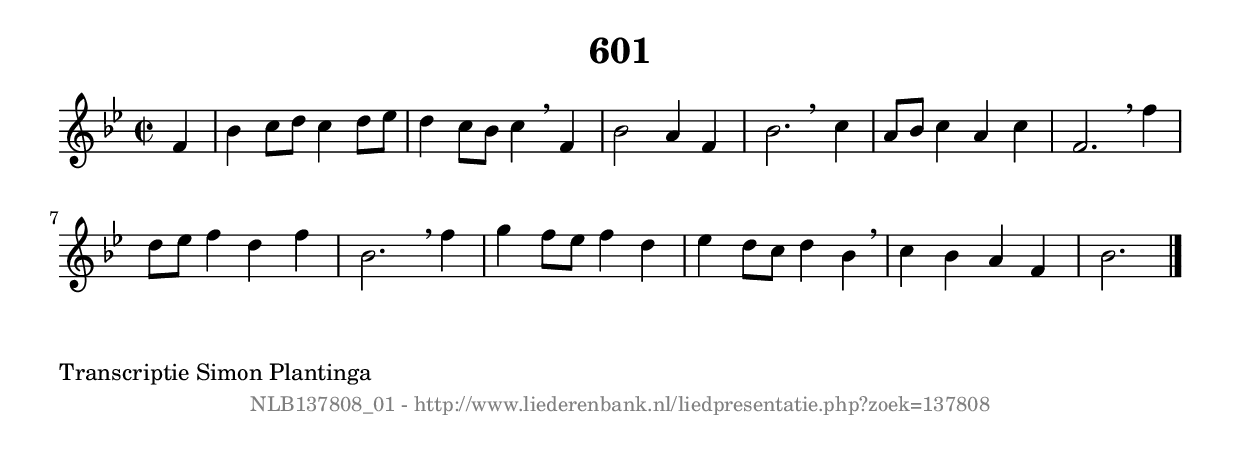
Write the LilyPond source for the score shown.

%
% produced by wce2krn 1.64 (7 June 2014)
%
\version"2.16"
#(append! paper-alist '(("long" . (cons (* 210 mm) (* 2000 mm)))))
#(set-default-paper-size "long")
sb = {\breathe}
mBreak = {\breathe }
bBreak = {\breathe }
x = {\once\override NoteHead #'style = #'cross }
gl=\glissando
itime={\override Staff.TimeSignature #'stencil = ##f }
ficta = {\once\set suggestAccidentals = ##t}
fine = {\once\override Score.RehearsalMark #'self-alignment-X = #1 \mark \markup {\italic{Fine}}}
dc = {\once\override Score.RehearsalMark #'self-alignment-X = #1 \mark \markup {\italic{D.C.}}}
dcf = {\once\override Score.RehearsalMark #'self-alignment-X = #1 \mark \markup {\italic{D.C. al Fine}}}
dcc = {\once\override Score.RehearsalMark #'self-alignment-X = #1 \mark \markup {\italic{D.C. al Coda}}}
ds = {\once\override Score.RehearsalMark #'self-alignment-X = #1 \mark \markup {\italic{D.S.}}}
dsf = {\once\override Score.RehearsalMark #'self-alignment-X = #1 \mark \markup {\italic{D.S. al Fine}}}
dsc = {\once\override Score.RehearsalMark #'self-alignment-X = #1 \mark \markup {\italic{D.S. al Coda}}}
pv = {\set Score.repeatCommands = #'((volta "1"))}
sv = {\set Score.repeatCommands = #'((volta "2"))}
tv = {\set Score.repeatCommands = #'((volta "3"))}
qv = {\set Score.repeatCommands = #'((volta "4"))}
xv = {\set Score.repeatCommands = #'((volta #f))}
\header{ tagline = ""
title = "601"
}
\score {{
\key bes \major
\relative g'
{
\set melismaBusyProperties = #'()
\partial 32*8
\time 2/2
\tempo 4=120
\override Score.MetronomeMark #'transparent = ##t
\override Score.RehearsalMark #'break-visibility = #(vector #t #t #f)
f4 | bes4 c8 d8 c4 d8 ees8 | d4 c8 bes8 c4 \sb f,4 | bes2 a4 f4 | bes2. \bar ":|:" \bBreak
c4 a8 bes8 c4 a4 c4 | f,2. \sb f'4 | d8 ees8 f4 d4 f4 | bes,2. \mBreak
f'4 | g4 f8 ees8 f4 d4 | ees4 d8 c8 d4 bes4 \sb | c4 bes4 a4 f4 | bes2. \bar "|."
 }}
 \midi { }
 \layout {
            indent = 0.0\cm
}
}
\markup { \wordwrap-string #" 
Transcriptie Simon Plantinga
"}
\markup { \vspace #0 } \markup { \with-color #grey \fill-line { \center-column { \smaller "NLB137808_01 - http://www.liederenbank.nl/liedpresentatie.php?zoek=137808" } } }
